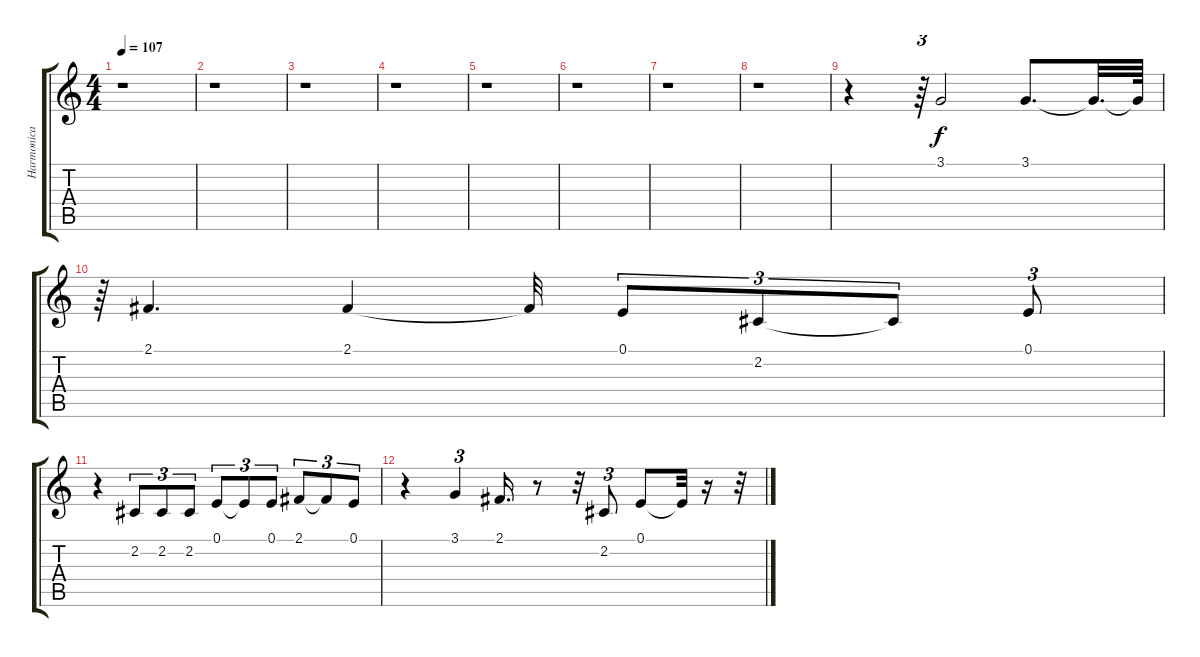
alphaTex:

\track ("Harmonica" "Harmonica") {instrument harmonica}
\staff {score tabs}
\tuning (E4 B3 G3 D3 A2 E2) {hide}
\ts (4 4)
\tempo 107
\clef g2
\ks c
r.1{dy f} |
r.1 |
r.1 |
r.1 |
r.1 |
r.1 |
r.1 |
r.1 |
r.4 r.64{tu (3 2)} 3.1.2{volume 16} 3.1.8{d} 3.1{t}.32{d} 3.1{t}.64 |
r.64{tu (3 2)} 2.1.4{d} 2.1.4 2.1{t}.32 0.1.8{tu (3 2)} 2.2.8{tu (3 2)} 2.2{t}.8{tu (3 2)} 0.1.8{tu (3 2)} |
r.4 2.2.8{tu (3 2)} 2.2.8{tu (3 2)} 2.2.8{tu (3 2)} 0.1.8{tu (3 2)} 0.1{t}.8{tu (3 2)} 0.1.8{tu (3 2)} 2.1.8{tu (3 2)} 2.1{t}.8{tu (3 2)} 0.1.8{tu (3 2)} |
r.4 3.1.4{tu (3 2)} 2.1.16{d} r.8 r.32 2.2.8{tu (3 2)} 0.1.8 0.1{t}.32 r.16 r.32
